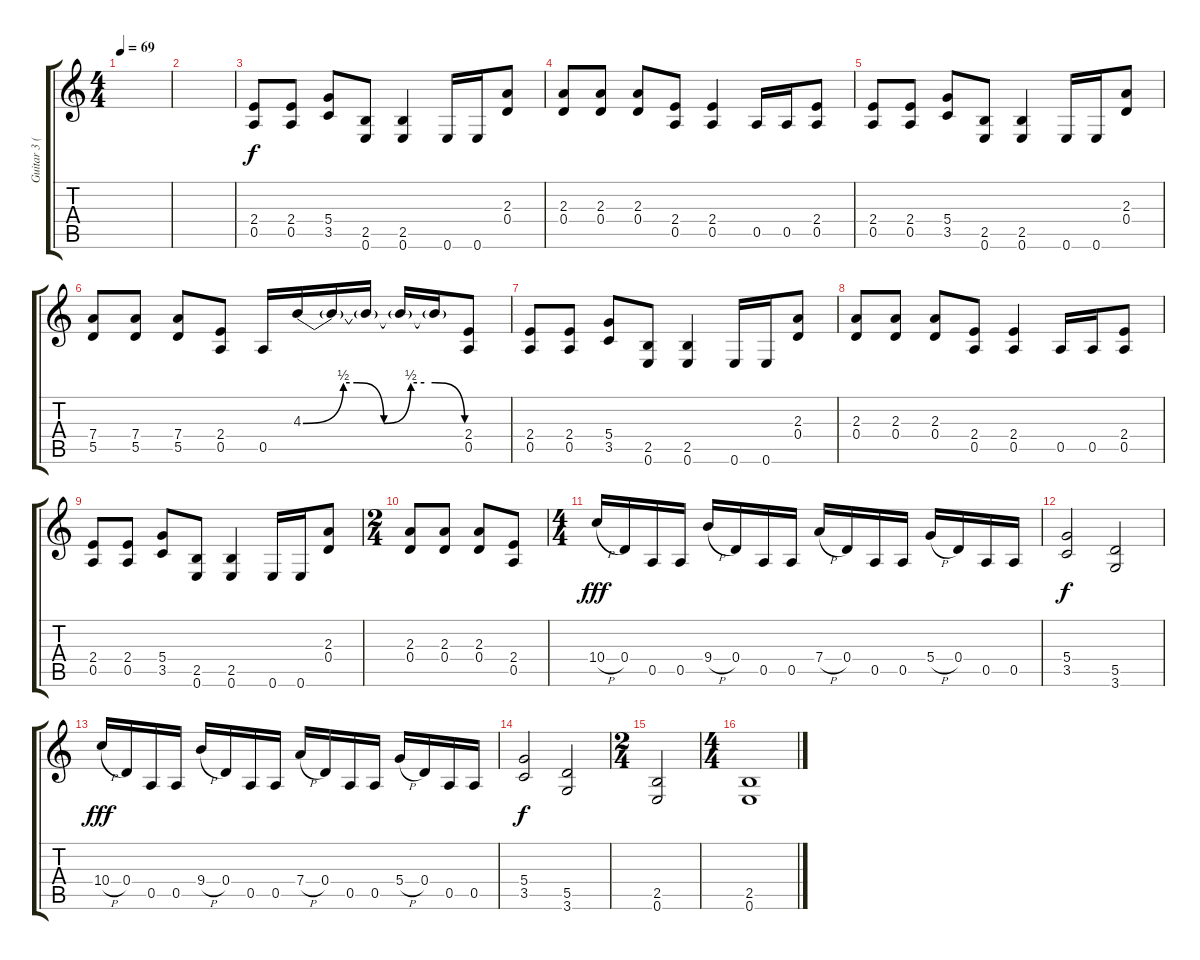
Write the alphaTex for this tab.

\track ("Guitar 3 (Distortion)" "Guitar 3 (") {instrument distortionguitar}
\staff {score tabs}
\tuning (E4 B3 G3 D3 A2 E2) {hide}
\ts (4 4)
\tempo 69
\clef g2
\ks c
|
|
(2.4 0.5).8{volume 14} (2.4 0.5).8 (5.4 3.5).8 (2.5 0.6).8 (2.5 0.6).4 0.6.16 0.6.16 (2.3 0.4).8 |
(2.3 0.4).8 (2.3 0.4).8 (2.3 0.4).8 (2.4 0.5).8 (2.4 0.5).4 0.5.16 0.5.16 (2.4 0.5).8 |
(2.4 0.5).8 (2.4 0.5).8 (5.4 3.5).8 (2.5 0.6).8 (2.5 0.6).4 0.6.16 0.6.16 (2.3 0.4).8 |
(7.4 5.5).8 (7.4 5.5).8 (7.4 5.5).8 (2.4 0.5).8 0.5.16 4.3{be (custom 0 0 15 2 20 2 30 0 40 2 45 2 49 2 60 0)}.16 4.3{t}.16 4.3{t}.16 4.3{t}.16 4.3{t}.16 (2.4 0.5).8 |
(2.4 0.5).8 (2.4 0.5).8 (5.4 3.5).8 (2.5 0.6).8 (2.5 0.6).4 0.6.16 0.6.16 (2.3 0.4).8 |
(2.3 0.4).8 (2.3 0.4).8 (2.3 0.4).8 (2.4 0.5).8 (2.4 0.5).4 0.5.16 0.5.16 (2.4 0.5).8 |
(2.4 0.5).8 (2.4 0.5).8 (5.4 3.5).8 (2.5 0.6).8 (2.5 0.6).4 0.6.16 0.6.16 (2.3 0.4).8 |
\ts (2 4)
(2.3 0.4).8 (2.3 0.4).8 (2.3 0.4).8 (2.4 0.5).8 |
\ts (4 4)
10.4{h}.16{dy fff} 0.4.16 0.5.16 0.5.16 9.4{h}.16 0.4.16 0.5.16 0.5.16 7.4{h}.16 0.4.16 0.5.16 0.5.16 5.4{h}.16 0.4.16 0.5.16 0.5.16 |
(5.4 3.5).2{dy f} (5.5 3.6).2 |
10.4{h}.16{dy fff} 0.4.16 0.5.16 0.5.16 9.4{h}.16 0.4.16 0.5.16 0.5.16 7.4{h}.16 0.4.16 0.5.16 0.5.16 5.4{h}.16 0.4.16 0.5.16 0.5.16 |
(5.4 3.5).2{dy f} (5.5 3.6).2 |
\ts (2 4)
(2.5 0.6).2 |
\ts (4 4)
(2.5 0.6).1
